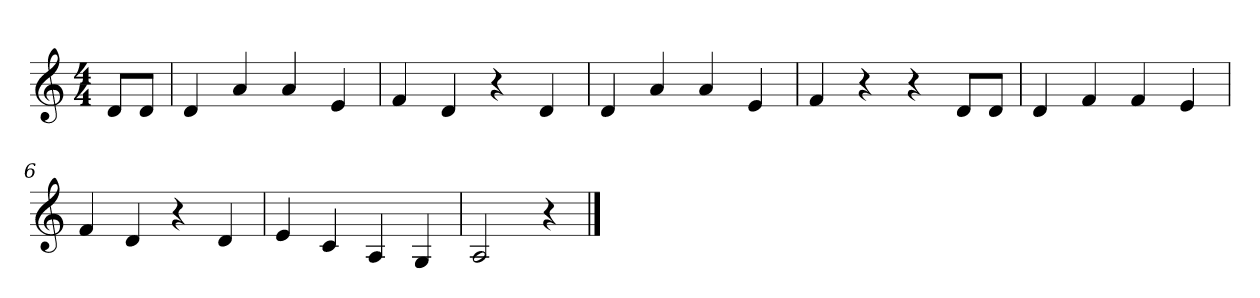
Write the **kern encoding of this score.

**kern
*part1
*staff1
*clefG2
*k[]
*a:
*M4/4
*MM120
=
8d/L
8d/J
=1
4d
4a
4a
4e
=2
4f
4d
4r
4d
=3
4d
4a
4a
4e
=4
4f
4r
4r
8d/L
8d/J
=5
4d
4f
4f
4e
=6
4f
4d
4r
4d
=7
4e
4c
4A
4G
=8
2A
4r
==
*-
